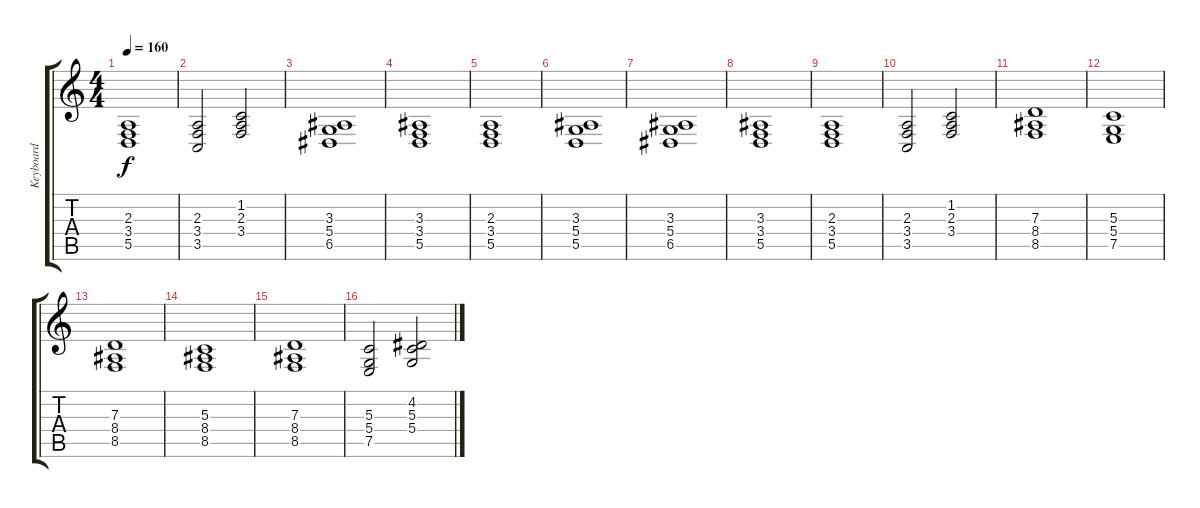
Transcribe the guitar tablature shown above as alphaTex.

\track ("Keyboard" "Keyboard") {instrument harpsichord}
\staff {score tabs}
\tuning (E4 B3 G3 D3 A2 E2) {hide}
\ts (4 4)
\tempo 160
\clef g2
\ks c
(2.3 3.4 5.5).1{dy f} |
(2.3 3.4 3.5).2 (1.2 2.3 3.4).2 |
(3.3 5.4 6.5).1 |
(3.3 3.4 5.5).1 |
(2.3 3.4 5.5).1 |
(3.3 5.4 5.5).1 |
(3.3 5.4 6.5).1 |
(3.3 3.4 5.5).1 |
(2.3 3.4 5.5).1 |
(2.3 3.4 3.5).2 (1.2 2.3 3.4).2 |
(7.3 8.4 8.5).1 |
(5.3 5.4 7.5).1 |
(7.3 8.4 8.5).1 |
(5.3 8.4 8.5).1 |
(7.3 8.4 8.5).1 |
(5.3 5.4 7.5).2 (4.2 5.3 5.4).2
